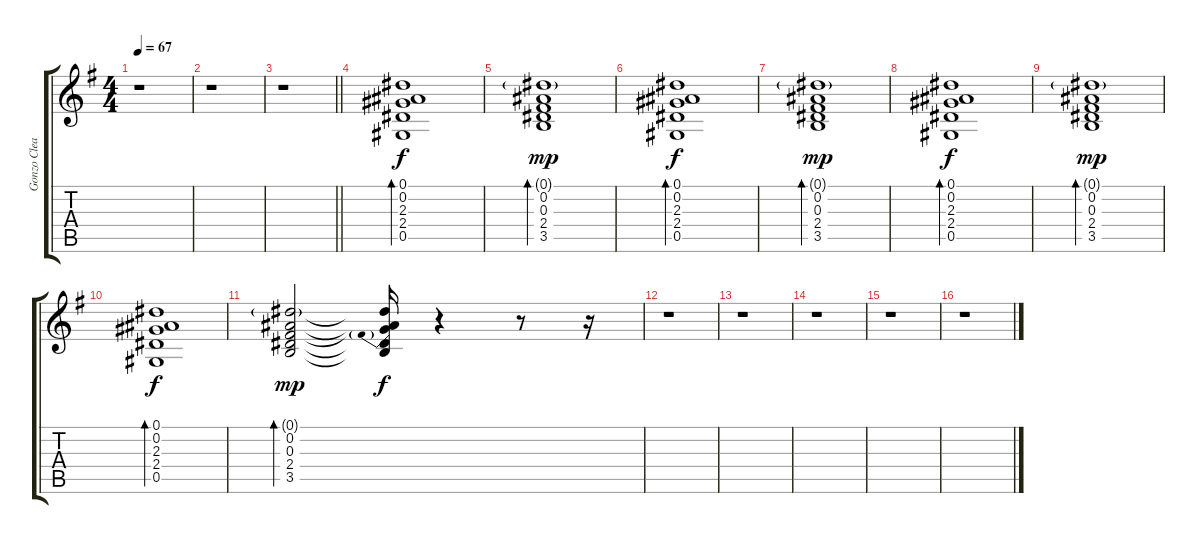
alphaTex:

\track ("Gonzo Clean" "Gonzo Clea") {instrument electricguitarclean}
\staff {score tabs}
\tuning (Eb4 Bb3 Gb3 Db3 Ab2 Eb2) {hide}
\ts (4 4)
\tempo 67
\clef g2
\ks g
r.1{dy f} |
r.1 |
\barLineRight lightlight
r.1 |
(0.1 0.2 2.3 2.4 0.5).1{bd 30} |
(0.1{g} 0.2 0.3 2.4 3.5).1{bd 30 dy mp} |
(0.1 0.2 2.3 2.4 0.5).1{bd 30 dy f} |
(0.1{g} 0.2 0.3 2.4 3.5).1{bd 30 dy mp} |
(0.1 0.2 2.3 2.4 0.5).1{bd 30 dy f} |
(0.1{g} 0.2 0.3 2.4 3.5).1{bd 30 dy mp} |
(0.1 0.2 2.3 2.4 0.5).1{bd 30 dy f} |
(0.1{g} 0.2 0.3 2.4 3.5).2{bd 30 dy mp} (0.1{t} 0.2{t} 0.3{be (prebend 0 2 60 2) t} 2.4{t} 3.5{t}).16{dy f} r.4 r.8 r.16 |
r.1 |
r.1 |
r.1 |
r.1 |
r.1
